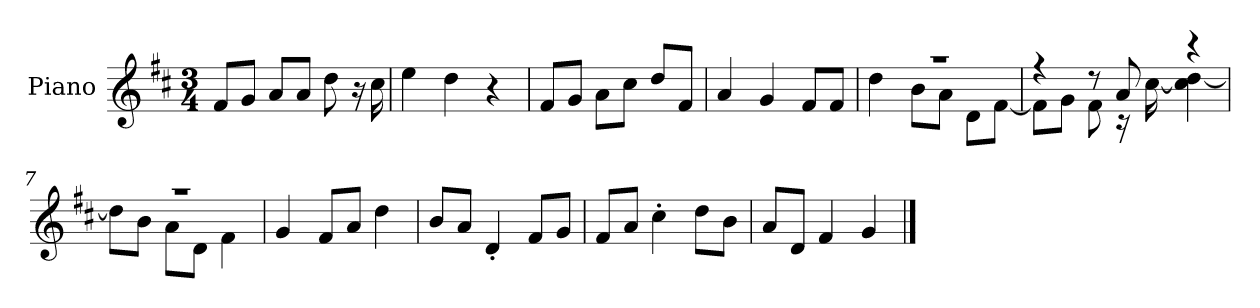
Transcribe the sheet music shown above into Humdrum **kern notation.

**kern
*part1
*staff1
*I"Piano
*I'P-no
*clefG2
*k[f#c#]
*M3/4
*MM178
=1
8f#/L
8g/J
8a/L
8a/J
8dd\
16r
16cc#\
=2
4ee\
4dd\
4r
=3
8f#/L
8g/J
8a\L
8cc#\J
8dd/L
8f#/J
=4
4a/
4g/
8f#/L
8f#/J
=5
*^
2.r	4dd\
.	8b\L
.	8a\J
.	8d\L
.	[8f#\J
=6	=6
4r	8f#\L]
.	8g\J
8r	8f#\
8a/	16r
.	[16cc#\
4r	4cc#\] [4dd\
=7	=7
2.r	8dd\L]
.	8b\J
.	8a\L
.	8d\J
.	4f#\
*v	*v
!!LO:LB:g=z
=8
4g/
8f#/L
8a/J
4dd\
=9
8b/L
8a/J
4d'/
8f#/L
8g/J
=10
8f#/L
8a/J
4cc#'\
8dd\L
8b\J
=11
8a/L
8d/J
4f#/
4g/
==
*-
